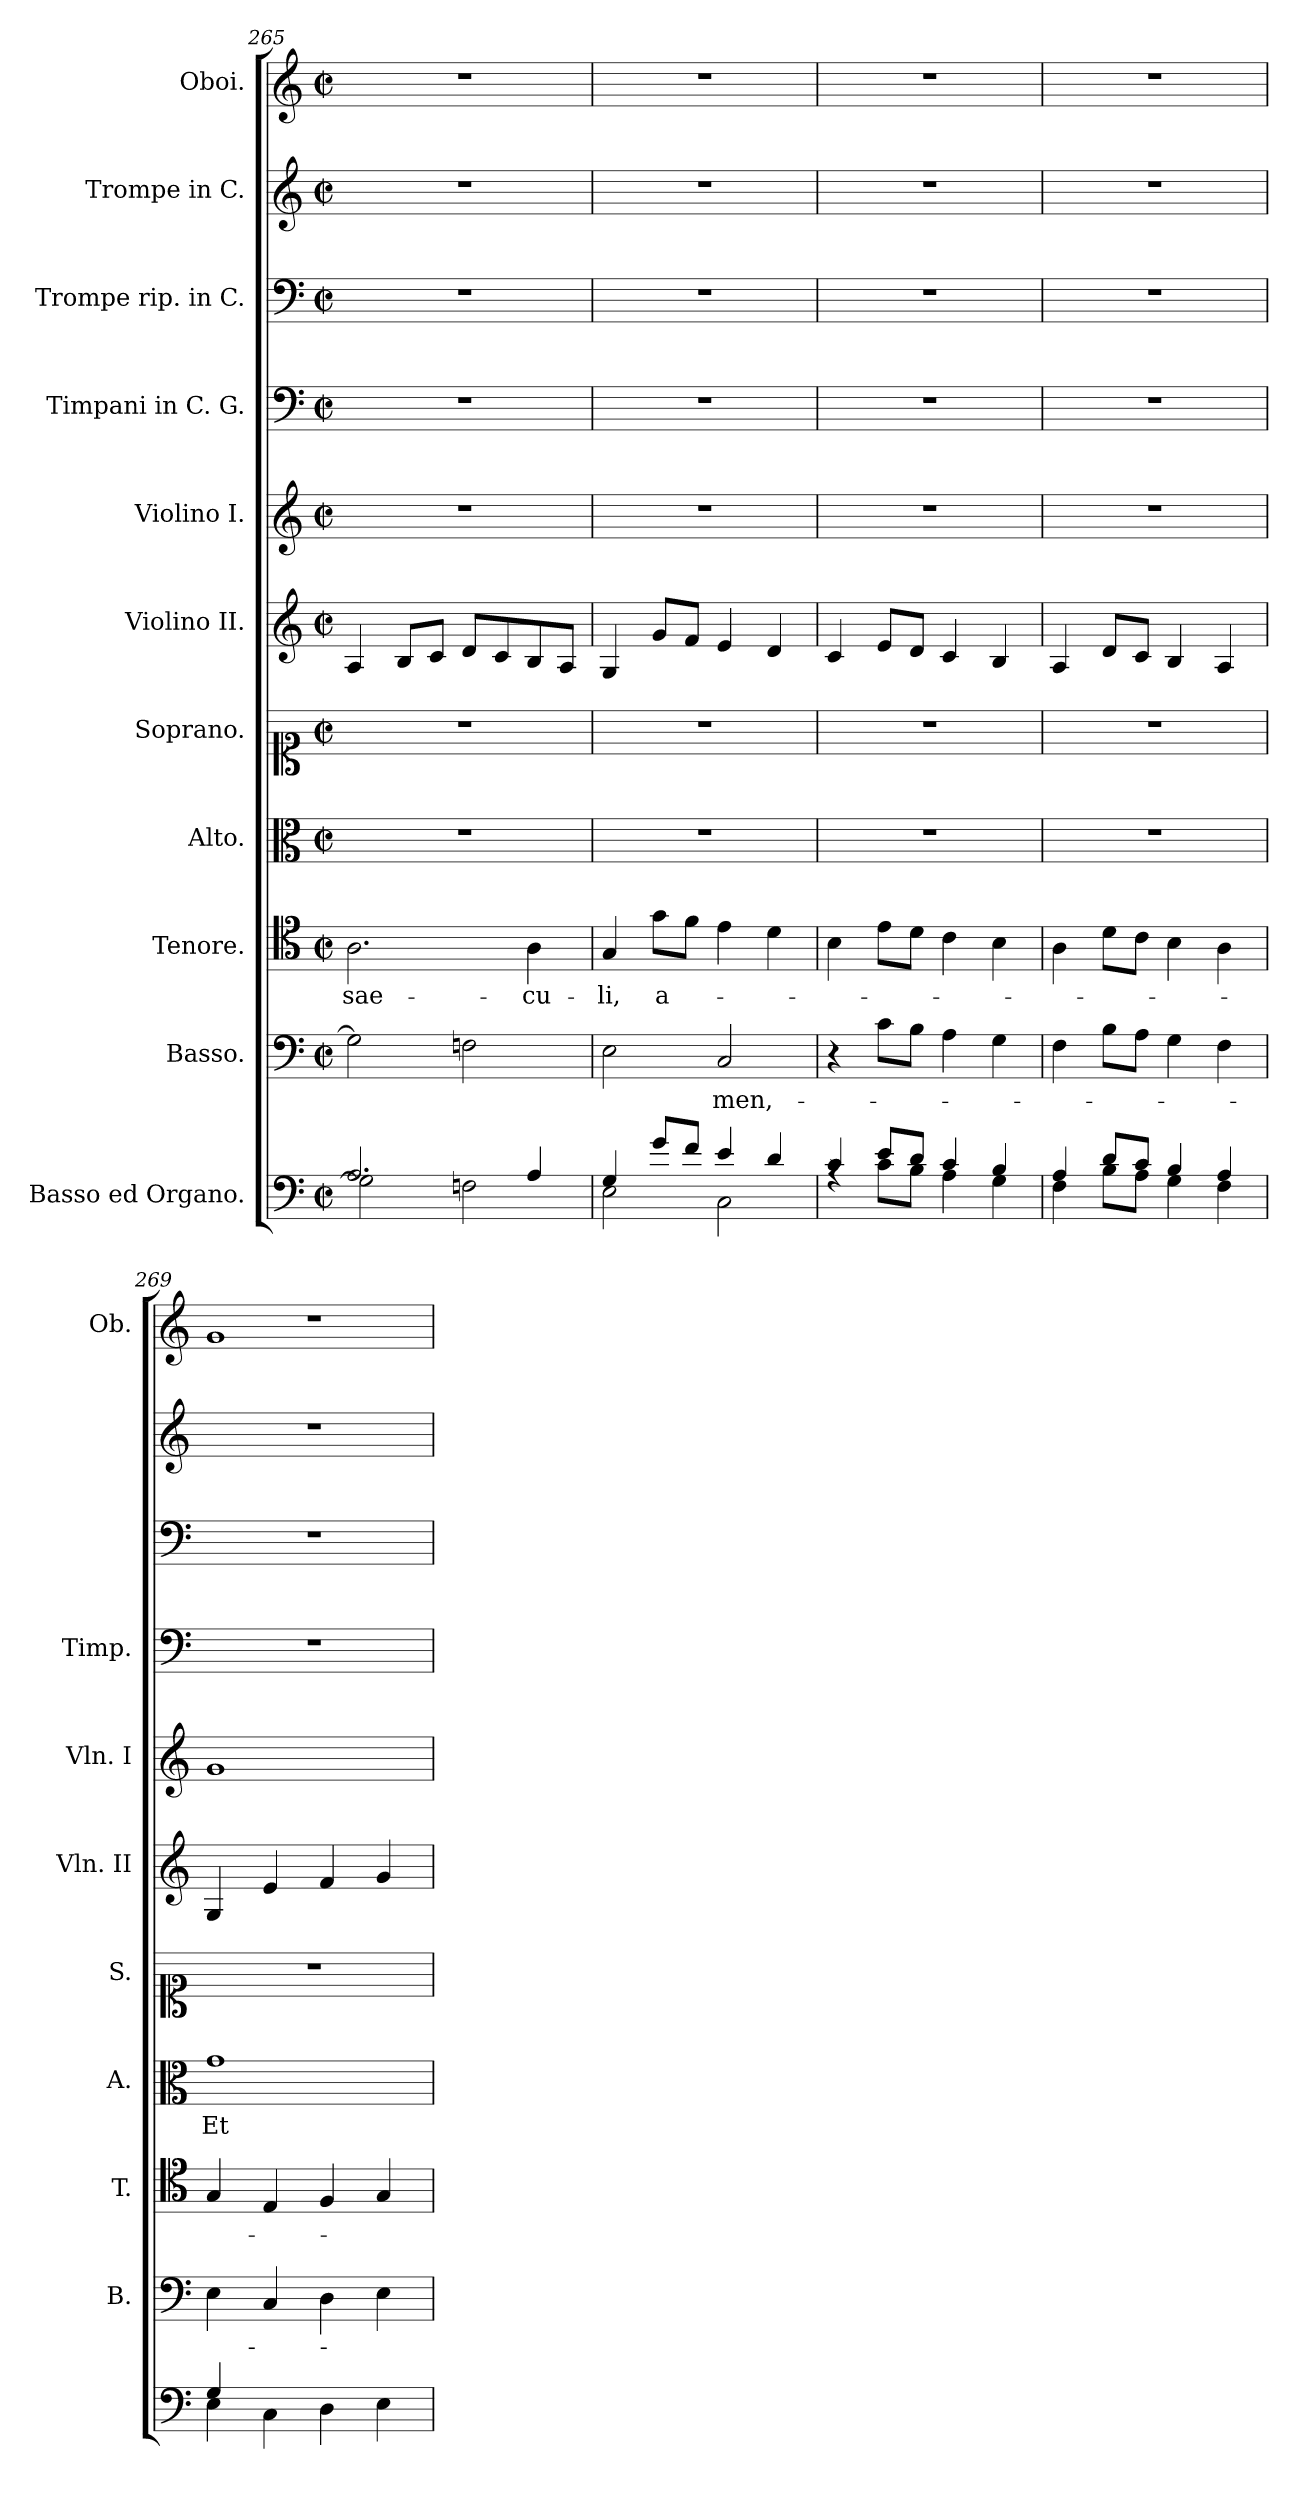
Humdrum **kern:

**kern	**kern	**text	**kern	**text	**kern	**text	**kern	**kern	**kern	**kern	**kern	**kern	**kern
*part11	*part10	*part10	*part9	*part9	*part8	*part8	*part7	*part6	*part5	*part4	*part3	*part2	*part1
*staff11	*staff10	*staff10	*staff9	*staff9	*staff8	*staff8	*staff7	*staff6	*staff5	*staff4	*staff3	*staff2	*staff1
*I"Basso ed  Organo.	*I"Basso.	*	*I"Tenore.	*	*I"Alto.	*	*I"Soprano.	*I"Violino II.	*I"Violino I.	*I"Timpani in C. G.	*I"Trompe rip. in C.	*I"Trompe in C.	*I"Oboi.
*	*I'B.	*	*I'T.	*	*I'A.	*	*I'S.	*I'Vln. II	*I'Vln. I	*I'Timp.	*	*	*I'Ob.
*clefF4	*clefF4	*	*clefC4	*	*clefC3	*	*clefC1	*clefG2	*clefG2	*clefF4	*clefF4	*clefG2	*clefG2
*k[]	*k[]	*	*k[]	*	*k[]	*	*k[]	*k[]	*k[]	*k[]	*k[]	*k[]	*k[]
*M2/2	*M2/2	*	*M2/2	*	*M2/2	*	*M2/2	*M2/2	*M2/2	*M2/2	*M2/2	*M2/2	*M2/2
*met(c|)	*met(c|)	*	*met(c|)	*	*met(c|)	*	*met(c|)	*met(c|)	*met(c|)	*met(c|)	*met(c|)	*met(c|)	*met(c|)
=265	=265	=265	=265	=265	=265	=265	=265	=265	=265	=265	=265	=265	=265
*^	*	*	*	*	*	*	*	*	*	*	*	*	*
!	!	!	!	!	!LO:LY:b	!	!	!	!	!	!	!	!	!
2.A/	2G\]	2G\]	.	2.A\	sae-	1r	.	1r	4A/	1r	1r	1r	1r	1r
.	.	.	.	.	.	.	.	.	8B/L	.	.	.	.	.
.	.	.	.	.	.	.	.	.	8c/J	.	.	.	.	.
.	2Fn\	2Fn\	.	.	.	.	.	.	8d/L	.	.	.	.	.
.	.	.	.	.	.	.	.	.	8c/	.	.	.	.	.
!	!	!	!	!	!LO:LY:b	!	!	!	!	!	!	!	!	!
4A/	.	.	.	4A\	-cu-	.	.	.	8B/	.	.	.	.	.
.	.	.	.	.	.	.	.	.	8A/J	.	.	.	.	.
=266	=266	=266	=266	=266	=266	=266	=266	=266	=266	=266	=266	=266	=266	=266
!	!	!	!	!	!LO:LY:b	!	!	!	!	!	!	!	!	!
4G/	2E\	2E\	.	4G/	-li,	1r	.	1r	4G/	1r	1r	1r	1r	1r
!	!	!	!	!	!LO:LY:b	!	!	!	!	!	!	!	!	!
8g/L	.	.	.	8g\L	a-	.	.	.	8g/L	.	.	.	.	.
8f/J	.	.	.	8f\J	.	.	.	.	8f/J	.	.	.	.	.
!	!	!	!LO:LY:b	!	!	!	!	!	!	!	!	!	!	!
4e/	2C\	2C/	-men,-	4e\	.	.	.	.	4e/	.	.	.	.	.
4d/	.	.	.	4d\	.	.	.	.	4d/	.	.	.	.	.
!!LO:LB:g=z
=267	=267	=267	=267	=267	=267	=267	=267	=267	=267	=267	=267	=267	=267	=267
4c/	4rA	4r	.	4B\	.	1r	.	1r	4c/	1r	1r	1r	1r	1r
8e/L	8c\L	8c\L	.	8e\L	.	.	.	.	8e/L	.	.	.	.	.
8d/J	8B\J	8B\J	.	8d\J	.	.	.	.	8d/J	.	.	.	.	.
4c/	4A\	4A\	.	4c\	.	.	.	.	4c/	.	.	.	.	.
4B/	4G\	4G\	.	4B\	.	.	.	.	4B/	.	.	.	.	.
=268	=268	=268	=268	=268	=268	=268	=268	=268	=268	=268	=268	=268	=268	=268
4A/	4F\	4F\	.	4A\	.	1r	.	1r	4A/	1r	1r	1r	1r	1r
8d/L	8B\L	8B\L	.	8d\L	.	.	.	.	8d/L	.	.	.	.	.
8c/J	8A\J	8A\J	.	8c\J	.	.	.	.	8c/J	.	.	.	.	.
4B/	4G\	4G\	.	4B\	.	.	.	.	4B/	.	.	.	.	.
4A/	4F\	4F\	.	4A\	.	.	.	.	4A/	.	.	.	.	.
=269	=269	=269	=269	=269	=269	=269	=269	=269	=269	=269	=269	=269	=269	=269
!	!	!	!	!	!	!	!LO:LY:b	!	!	!	!	!	!	!
*	*	*	*	*	*	*	*	*	*	*	*	*	*	*^
4G/	4E\	4E\	.	4G/	.	1g	Et	1r	4G/	1g	1r	1r	1r	1r	1g
4ryy	4C\	4C/	.	4E/	.	.	.	.	4e/	.	.	.	.	.	.
4ryy	4D\	4D\	.	4F/	.	.	.	.	4f/	.	.	.	.	.	.
4ryy	4E\	4E\	.	4G/	.	.	.	.	4g/	.	.	.	.	.	.
*v	*v	*	*	*	*	*	*	*	*	*	*	*	*	*v	*v
=	=	=	=	=	=	=	=	=	=	=	=	=	=
*-	*-	*-	*-	*-	*-	*-	*-	*-	*-	*-	*-	*-	*-
